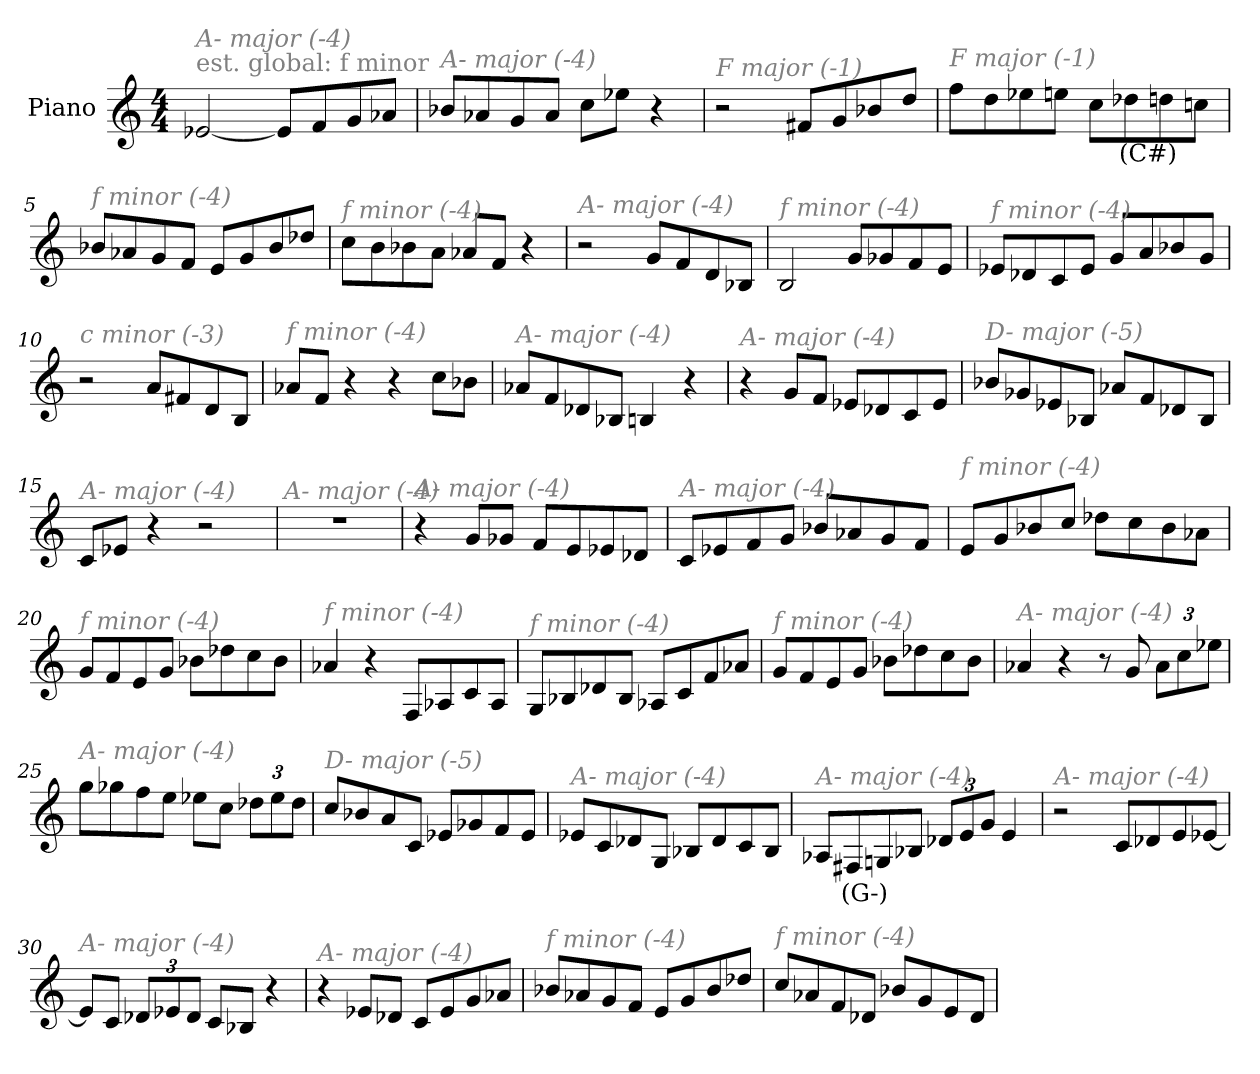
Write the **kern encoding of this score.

**kern	**text
*part1	*part1
*staff1	*staff1
*I"Piano	*
*I'Pno	*
*clefG2	*
*k[]	*
*M4/4	*
*MM340	*
=1	=1
!LO:TX:a:color=#808080:t=est. global&colon; f minor	!
!LO:TX:i:color=#808080:t=A- major (-4)	!
[2e-X/	.
8e-/L]	.
8f/	.
8g/	.
8a-X/J	.
=2	=2
!LO:TX:i:color=#808080:t=A- major (-4)	!
8b-X/L	.
8a-X/	.
8g/	.
8a-/J	.
8cc\L	.
8ee-X\J	.
4r	.
=3	=3
!LO:TX:i:color=#808080:t=F major (-1)	!
2r	.
8f#X/L	.
8g/	.
8b-X/	.
8dd/J	.
=4	=4
!LO:TX:i:color=#808080:t=F major (-1)	!
8ff\L	.
8dd\	.
8ee-X\	.
8een\J	.
8cc\L	.
8dd-Xi\	(C#)
8dd\	.
8ccn\J	.
!!LO:LB:g=z
=5	=5
!LO:TX:i:color=#808080:t=f minor (-4)	!
8b-X/L	.
8a-X/	.
8g/	.
8f/J	.
8e/L	.
8g/	.
8b-/	.
8dd-X/J	.
=6	=6
!LO:TX:i:color=#808080:t=f minor (-4)	!
8cc\L	.
8b\	.
8b-X\	.
8a\J	.
8a-X/L	.
8f/J	.
4r	.
=7	=7
!LO:TX:i:color=#808080:t=A- major (-4)	!
2r	.
8g/L	.
8f/	.
8d/	.
8B-X/J	.
=8	=8
!LO:TX:i:color=#808080:t=f minor (-4)	!
2B/	.
8g/L	.
8g-X/	.
8f/	.
8e/J	.
=9	=9
!LO:TX:i:color=#808080:t=f minor (-4)	!
8e-X/L	.
8d-X/	.
8c/	.
8e-/J	.
8g/L	.
8a/	.
8b-X/	.
8g/J	.
!!LO:LB:g=z
=10	=10
!LO:TX:i:color=#808080:t=c minor (-3)	!
2r	.
8a/L	.
8f#X/	.
8d/	.
8B/J	.
=11	=11
!LO:TX:i:color=#808080:t=f minor (-4)	!
8a-X/L	.
8f/J	.
4r	.
4r	.
8cc\L	.
8b-X\J	.
=12	=12
!LO:TX:i:color=#808080:t=A- major (-4)	!
8a-X/L	.
8f/	.
8d-X/	.
8B-X/J	.
4Bn/	.
4r	.
=13	=13
!LO:TX:i:color=#808080:t=A- major (-4)	!
4r	.
8g/L	.
8f/J	.
8e-X/L	.
8d-X/	.
8c/	.
8e-/J	.
=14	=14
!LO:TX:i:color=#808080:t=D- major (-5)	!
8b-X/L	.
8g-X/	.
8e-X/	.
8B-X/J	.
8a-X/L	.
8f/	.
8d-X/	.
8B-/J	.
!!LO:LB:g=z
=15	=15
!LO:TX:i:color=#808080:t=A- major (-4)	!
8c/L	.
8e-X/J	.
4r	.
2r	.
=16	=16
!LO:TX:i:color=#808080:t=A- major (-4)	!
1r	.
=17	=17
!LO:TX:i:color=#808080:t=A- major (-4)	!
4r	.
8g/L	.
8g-X/J	.
8f/L	.
8e/	.
8e-X/	.
8d-X/J	.
=18	=18
!LO:TX:i:color=#808080:t=A- major (-4)	!
8c/L	.
8e-X/	.
8f/	.
8g/J	.
8b-X/L	.
8a-X/	.
8g/	.
8f/J	.
=19	=19
!LO:TX:i:color=#808080:t=f minor (-4)	!
8e/L	.
8g/	.
8b-X/	.
8cc/J	.
8dd-X\L	.
8cc\	.
8b-\	.
8a-X\J	.
!!LO:LB:g=z
=20	=20
!LO:TX:i:color=#808080:t=f minor (-4)	!
8g/L	.
8f/	.
8e/	.
8g/J	.
8b-X\L	.
8dd-X\	.
8cc\	.
8b-\J	.
=21	=21
!LO:TX:i:color=#808080:t=f minor (-4)	!
4a-X/	.
4r	.
8F/L	.
8A-X/	.
8c/	.
8A-/J	.
=22	=22
!LO:TX:i:color=#808080:t=f minor (-4)	!
8G/L	.
8B-X/	.
8d-X/	.
8B-/J	.
8A-X/L	.
8c/	.
8f/	.
8a-X/J	.
=23	=23
!LO:TX:i:color=#808080:t=f minor (-4)	!
8g/L	.
8f/	.
8e/	.
8g/J	.
8b-X\L	.
8dd-X\	.
8cc\	.
8b-\J	.
!!LO:LB:g=z
=24	=24
!LO:TX:i:color=#808080:t=A- major (-4)	!
4a-X/	.
4r	.
8r	.
8g/	.
*Xbrackettup	*
12a-\L	.
12cc\	.
12ee-X\J	.
=25	=25
!LO:TX:i:color=#808080:t=A- major (-4)	!
8gg\L	.
8gg-X\	.
8ff\	.
8ee\J	.
8ee-X\L	.
8cc\J	.
12dd-X\L	.
12ee-\	.
12dd-\J	.
=26	=26
!LO:TX:i:color=#808080:t=D- major (-5)	!
8cc/L	.
8b-X/	.
8a/	.
8c/J	.
8e-X/L	.
8g-X/	.
8f/	.
8e-/J	.
=27	=27
!LO:TX:i:color=#808080:t=A- major (-4)	!
8e-X/L	.
8c/	.
8d-X/	.
8G/J	.
8B-X/L	.
8d-/	.
8c/	.
8B-/J	.
!!LO:LB:g=z
=28	=28
!LO:TX:i:color=#808080:t=A- major (-4)	!
8A-X/L	.
8F#Xi/	(G-)
8Gn/	.
8B-X/J	.
12d-X/L	.
12e/	.
12g/J	.
4e/	.
=29	=29
!LO:TX:i:color=#808080:t=A- major (-4)	!
2r	.
8c/L	.
8d-X/	.
8e/	.
[8e-X/J	.
=30	=30
!LO:TX:i:color=#808080:t=A- major (-4)	!
8e-/L]	.
8c/J	.
12d-X/L	.
12e-X/	.
12d-/J	.
8c/L	.
8B-X/J	.
4r	.
=31	=31
!LO:TX:i:color=#808080:t=A- major (-4)	!
4r	.
8e-X/L	.
8d-X/J	.
8c/L	.
8e-/	.
8g/	.
8a-X/J	.
!!LO:LB:g=z
=32	=32
!LO:TX:i:color=#808080:t=f minor (-4)	!
8b-X/L	.
8a-X/	.
8g/	.
8f/J	.
8e/L	.
8g/	.
8b-/	.
8dd-X/J	.
=33	=33
!LO:TX:i:color=#808080:t=f minor (-4)	!
8cc/L	.
8a-X/	.
8f/	.
8d-X/J	.
8b-X/L	.
8g/	.
8e/	.
8d-/J	.
=	=
*-	*-
